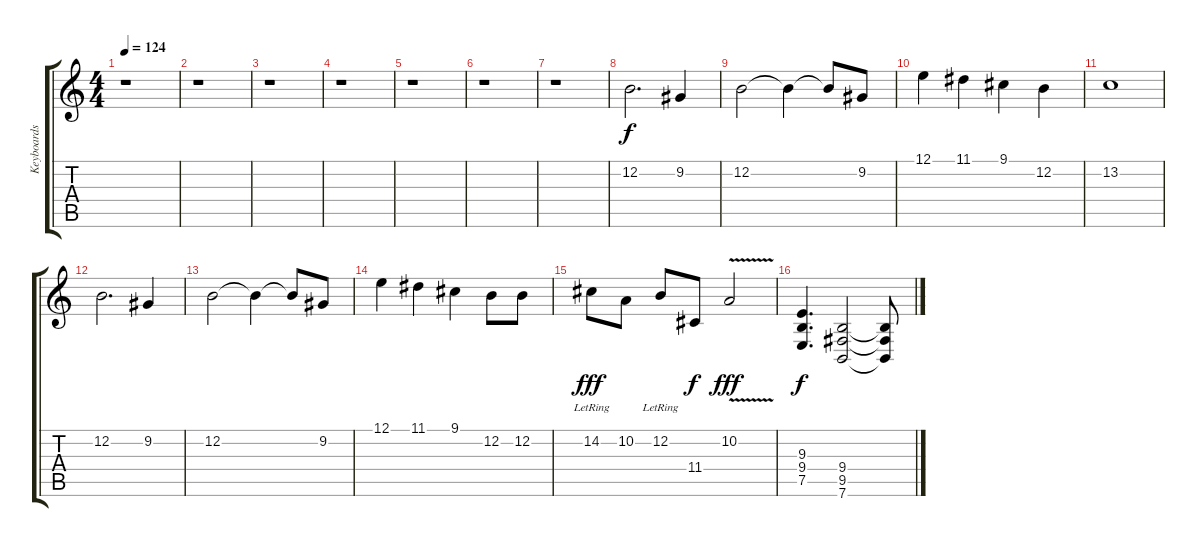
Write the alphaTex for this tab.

\track ("Keyboards" "Keyboards") {instrument lead8bassandlead}
\staff {score tabs}
\tuning (E4 B3 G3 D3 A2 E2) {hide}
\ts (4 4)
\tempo 124
\clef g2
\ks c
r.1{dy f} |
r.1 |
r.1 |
r.1 |
r.1 |
r.1 |
r.1 |
12.2.2{d instrument lead2sawtooth} 9.2.4 |
12.2.2 12.2{t}.4 12.2{t}.8 9.2.8 |
12.1.4 11.1.4 9.1.4 12.2.4 |
13.2.1 |
12.2.2{d} 9.2.4 |
12.2.2 12.2{t}.4 12.2{t}.8 9.2.8 |
12.1.4 11.1.4 9.1.4 12.2.8 12.2.8 |
14.2{lr}.8{dy fff} 10.2.8 12.2{lr}.8 11.4.8{dy f} 10.2{v}.2{dy fff} |
(9.3 9.4 7.5).4{d dy f instrument lead8bassandlead} (9.4 9.5 7.6).2 (9.4{t} 9.5{t} 7.6{t}).8
